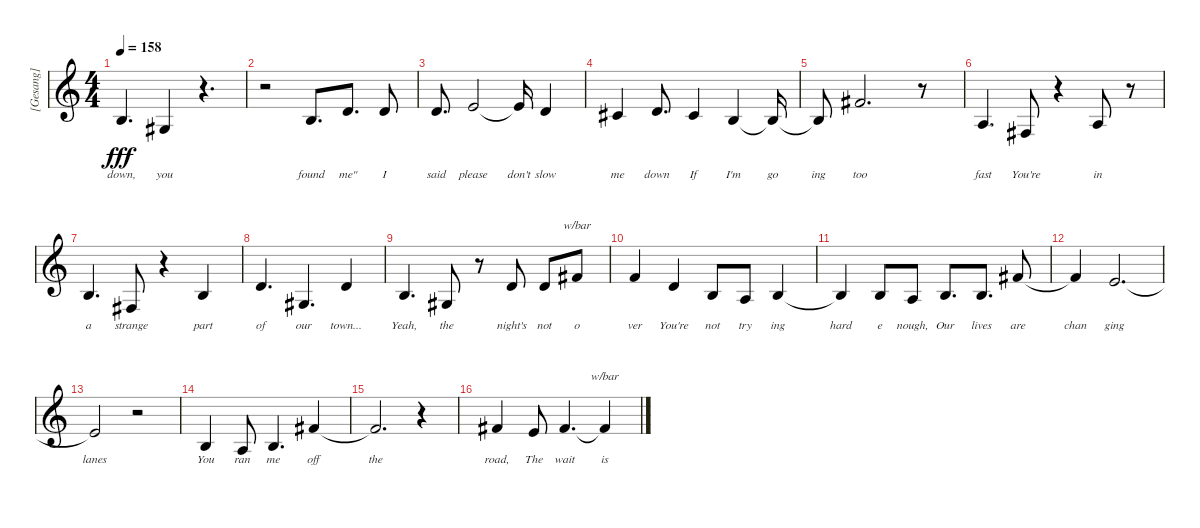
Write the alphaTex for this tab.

\track ("[Gesang]" "[Gesang]") {instrument tenorsax}
\staff {score}
\tuning (E4 B3 G3 D3 A2 E2) {hide}
\ts (4 4)
\tempo 158
\clef g2
\ks c
0.2.4{d lyrics (0 "down,") lyrics (1 "") lyrics (2 "") lyrics (3 "") lyrics (4 "") dy fff} 1.3.4{lyrics (0 "you") lyrics (1 "") lyrics (2 "") lyrics (3 "") lyrics (4 "")} r.4{d} |
r.2 9.4.8{d lyrics (0 "found") lyrics (1 "") lyrics (2 "") lyrics (3 "") lyrics (4 "")} 7.3.8{d lyrics (0 "me\"") lyrics (1 "") lyrics (2 "") lyrics (3 "") lyrics (4 "")} 7.3.8{lyrics (0 "I") lyrics (1 "") lyrics (2 "") lyrics (3 "") lyrics (4 "")} |
3.2.8{d lyrics (0 "said") lyrics (1 "") lyrics (2 "") lyrics (3 "") lyrics (4 "")} 5.2.2{lyrics (0 "please") lyrics (1 "") lyrics (2 "") lyrics (3 "") lyrics (4 "")} 5.2{t}.16{lyrics (0 "don't") lyrics (1 "") lyrics (2 "") lyrics (3 "") lyrics (4 "")} 3.2.4{lyrics (0 "slow") lyrics (1 "") lyrics (2 "") lyrics (3 "") lyrics (4 "")} |
2.2.4{lyrics (0 "me") lyrics (1 "") lyrics (2 "") lyrics (3 "") lyrics (4 "")} 3.2.8{d lyrics (0 "down") lyrics (1 "") lyrics (2 "") lyrics (3 "") lyrics (4 "")} 2.2.4{lyrics (0 "If") lyrics (1 "") lyrics (2 "") lyrics (3 "") lyrics (4 "")} 0.2.4{lyrics (0 "I'm") lyrics (1 "") lyrics (2 "") lyrics (3 "") lyrics (4 "")} 0.2{t}.16{lyrics (0 "go") lyrics (1 "") lyrics (2 "") lyrics (3 "") lyrics (4 "")} |
0.2{t}.8{lyrics (0 "ing") lyrics (1 "") lyrics (2 "") lyrics (3 "") lyrics (4 "")} 2.1.2{d lyrics (0 "too") lyrics (1 "") lyrics (2 "") lyrics (3 "") lyrics (4 "")} r.8 |
2.3.4{d lyrics (0 "fast") lyrics (1 "") lyrics (2 "") lyrics (3 "") lyrics (4 "")} 4.4.8{lyrics (0 "You're") lyrics (1 "") lyrics (2 "") lyrics (3 "") lyrics (4 "")} r.4 2.3.8{lyrics (0 "in") lyrics (1 "") lyrics (2 "") lyrics (3 "") lyrics (4 "")} r.8 |
0.2.4{d lyrics (0 "a") lyrics (1 "") lyrics (2 "") lyrics (3 "") lyrics (4 "")} 4.4.8{lyrics (0 "strange") lyrics (1 "") lyrics (2 "") lyrics (3 "") lyrics (4 "")} r.4 0.2.4{lyrics (0 "part") lyrics (1 "") lyrics (2 "") lyrics (3 "") lyrics (4 "")} |
3.2.4{d lyrics (0 "of") lyrics (1 "") lyrics (2 "") lyrics (3 "") lyrics (4 "")} 1.3.4{d lyrics (0 "our") lyrics (1 "") lyrics (2 "") lyrics (3 "") lyrics (4 "")} 3.2.4{lyrics (0 "town...") lyrics (1 "") lyrics (2 "") lyrics (3 "") lyrics (4 "")} |
0.2.4{d lyrics (0 "Yeah,") lyrics (1 "") lyrics (2 "") lyrics (3 "") lyrics (4 "")} 1.3.8{lyrics (0 "the") lyrics (1 "") lyrics (2 "") lyrics (3 "") lyrics (4 "")} r.8 3.2.8{lyrics (0 "night's") lyrics (1 "") lyrics (2 "") lyrics (3 "") lyrics (4 "")} 3.2.8{lyrics (0 "not") lyrics (1 "") lyrics (2 "") lyrics (3 "") lyrics (4 "")} 2.1.8{tbe (custom default 0 0 30 0 45 -8 60 -8) lyrics (0 "o") lyrics (1 "") lyrics (2 "") lyrics (3 "") lyrics (4 "")} |
2.1{t}.4{lyrics (0 "ver") lyrics (1 "") lyrics (2 "") lyrics (3 "") lyrics (4 "")} 3.2.4{lyrics (0 "You're") lyrics (1 "") lyrics (2 "") lyrics (3 "") lyrics (4 "")} 0.2.8{lyrics (0 "not") lyrics (1 "") lyrics (2 "") lyrics (3 "") lyrics (4 "")} 2.3.8{lyrics (0 "try") lyrics (1 "") lyrics (2 "") lyrics (3 "") lyrics (4 "")} 0.2.4{lyrics (0 "ing") lyrics (1 "") lyrics (2 "") lyrics (3 "") lyrics (4 "")} |
0.2{t}.4{lyrics (0 "hard") lyrics (1 "") lyrics (2 "") lyrics (3 "") lyrics (4 "")} 0.2.8{lyrics (0 "e") lyrics (1 "") lyrics (2 "") lyrics (3 "") lyrics (4 "")} 2.3.8{lyrics (0 "nough,") lyrics (1 "") lyrics (2 "") lyrics (3 "") lyrics (4 "")} 0.2.8{d lyrics (0 "Our") lyrics (1 "") lyrics (2 "") lyrics (3 "") lyrics (4 "")} 0.2.8{d lyrics (0 "lives") lyrics (1 "") lyrics (2 "") lyrics (3 "") lyrics (4 "")} 2.1.8{lyrics (0 "are") lyrics (1 "") lyrics (2 "") lyrics (3 "") lyrics (4 "")} |
2.1{t}.4{lyrics (0 "chan") lyrics (1 "") lyrics (2 "") lyrics (3 "") lyrics (4 "")} 0.1.2{d lyrics (0 "ging") lyrics (1 "") lyrics (2 "") lyrics (3 "") lyrics (4 "")} |
0.1{t}.2{lyrics (0 "lanes") lyrics (1 "") lyrics (2 "") lyrics (3 "") lyrics (4 "")} r.2 |
0.2.4{lyrics (0 "You") lyrics (1 "") lyrics (2 "") lyrics (3 "") lyrics (4 "")} 2.3.8{lyrics (0 "ran") lyrics (1 "") lyrics (2 "") lyrics (3 "") lyrics (4 "")} 0.2.4{d lyrics (0 "me") lyrics (1 "") lyrics (2 "") lyrics (3 "") lyrics (4 "")} 2.1.4{lyrics (0 "off") lyrics (1 "") lyrics (2 "") lyrics (3 "") lyrics (4 "")} |
2.1{t}.2{d lyrics (0 "the") lyrics (1 "") lyrics (2 "") lyrics (3 "") lyrics (4 "")} r.4 |
2.1.4{lyrics (0 "road,") lyrics (1 "") lyrics (2 "") lyrics (3 "") lyrics (4 "")} 0.1.8{lyrics (0 "The") lyrics (1 "") lyrics (2 "") lyrics (3 "") lyrics (4 "")} 7.2.4{d lyrics (0 "wait") lyrics (1 "") lyrics (2 "") lyrics (3 "") lyrics (4 "")} 7.2{t}.4{tbe (custom default 0 0 55 -14 60 -14) lyrics (0 "is") lyrics (1 "") lyrics (2 "") lyrics (3 "") lyrics (4 "")}
